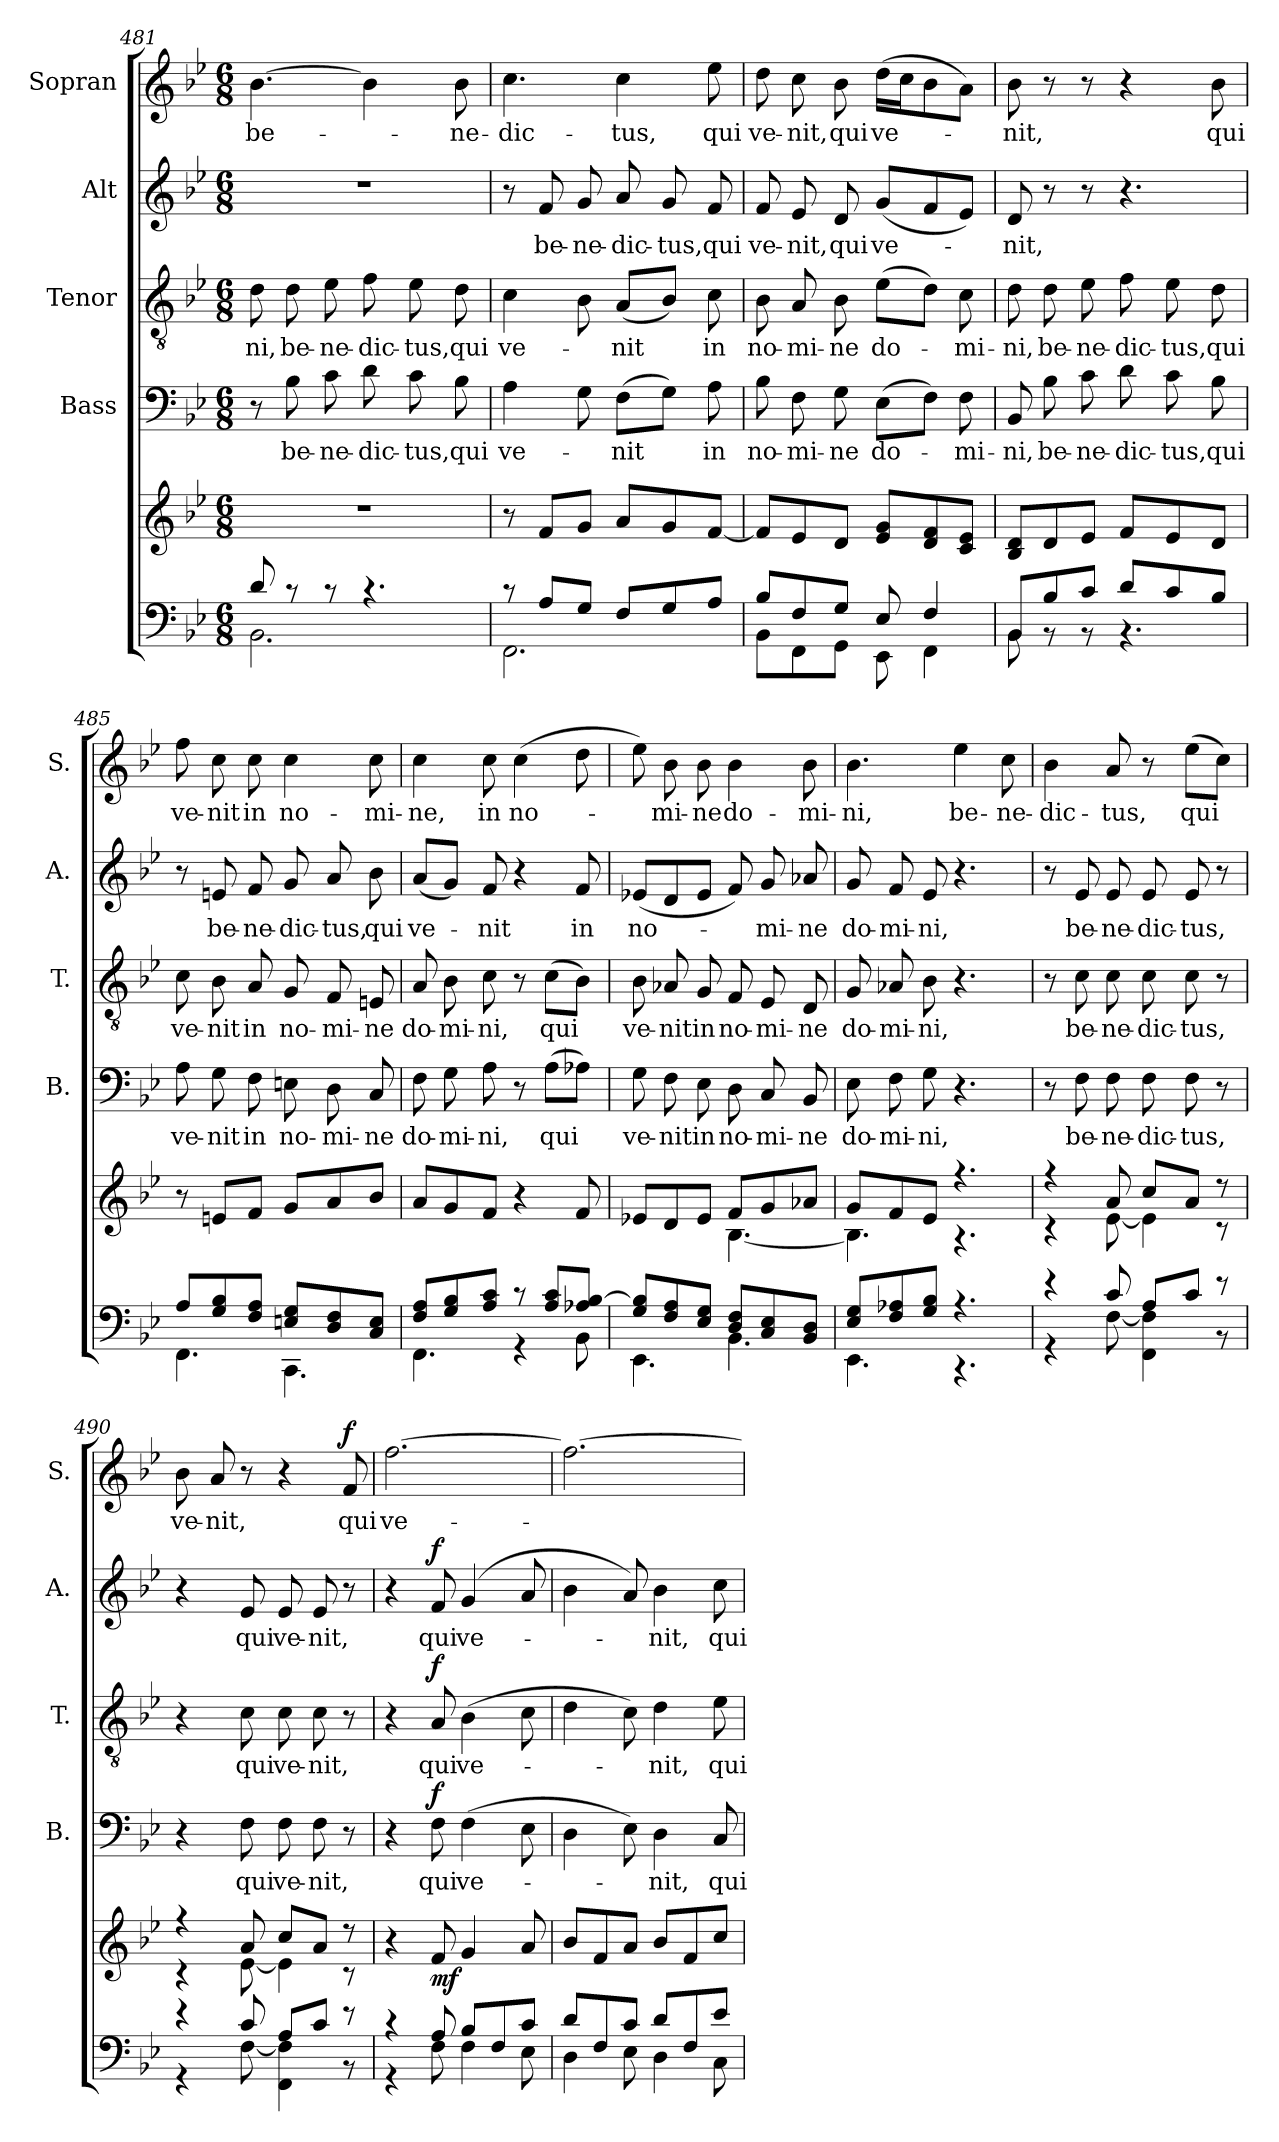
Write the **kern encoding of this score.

**kern	**kern	**dynam	**kern	**text	**dynam	**kern	**text	**dynam	**kern	**text	**dynam	**kern	**text	**dynam
*part5	*part5	*part5	*part4	*part4	*part4	*part3	*part3	*part3	*part2	*part2	*part2	*part1	*part1	*part1
*staff6	*staff5	*staff5/6	*staff4	*staff4	*staff4	*staff3	*staff3	*staff3	*staff2	*staff2	*staff2	*staff1	*staff1	*staff1
*	*	*	*I"Bass	*	*	*I"Tenor	*	*	*I"Alt	*	*	*I"Sopran	*	*
*	*	*	*I'B.	*	*	*I'T.	*	*	*I'A.	*	*	*I'S.	*	*
*clefF4	*clefG2	*	*clefF4	*	*	*clefGv2	*	*	*clefG2	*	*	*clefG2	*	*
*k[b-e-]	*k[b-e-]	*	*k[b-e-]	*	*	*k[b-e-]	*	*	*k[b-e-]	*	*	*k[b-e-]	*	*
*B-:	*B-:	*	*B-:	*	*	*B-:	*	*	*B-:	*	*	*B-:	*	*
*M6/8	*M6/8	*	*M6/8	*	*	*M6/8	*	*	*M6/8	*	*	*M6/8	*	*
=481	=481	=481	=481	=481	=481	=481	=481	=481	=481	=481	=481	=481	=481	=481
*^	*	*	*	*	*	*	*	*	*	*	*	*	*	*
!	!	!	!	!	!	!	!	!LO:LY:b	!	!	!	!	!	!LO:LY:b	!
8d/	2.BB-\	2.r	.	8r	.	.	8d\	-ni,	.	2.r	.	.	[4.b-\	be-	.
!	!	!	!	!	!LO:LY:b	!	!	!LO:LY:b	!	!	!	!	!	!	!
8rc	.	.	.	8B-\	be-	.	8d\	be-	.	.	.	.	.	.	.
!	!	!	!	!	!LO:LY:b	!	!	!LO:LY:b	!	!	!	!	!	!	!
8rc	.	.	.	8c\	-ne-	.	8e-\	-ne-	.	.	.	.	.	.	.
!	!	!	!	!	!LO:LY:b	!	!	!LO:LY:b	!	!	!	!	!	!	!
4.rc	.	.	.	8d\	-dic-	.	8f\	-dic-	.	.	.	.	4b-\]	.	.
!	!	!	!	!	!LO:LY:b	!	!	!LO:LY:b	!	!	!	!	!	!	!
.	.	.	.	8c\	-tus,	.	8e-\	-tus,	.	.	.	.	.	.	.
!	!	!	!	!	!LO:LY:b	!	!	!LO:LY:b	!	!	!	!	!	!LO:LY:b	!
.	.	.	.	8B-\	qui	.	8d\	qui	.	.	.	.	8b-\	-ne-	.
=482	=482	=482	=482	=482	=482	=482	=482	=482	=482	=482	=482	=482	=482	=482	=482
!	!	!	!	!	!LO:LY:b	!	!	!LO:LY:b	!	!	!	!	!	!LO:LY:b	!
8rB	2.FF\	8r	.	4A\	ve-	.	4c\	ve-	.	8r	.	.	4.cc\	-dic-	.
!	!	!	!	!	!	!	!	!	!	!	!LO:LY:b	!	!	!	!
8A/L	.	8f/L	.	.	.	.	.	.	.	8f/	be-	.	.	.	.
!	!	!	!	!	!	!	!	!	!	!	!LO:LY:b	!	!	!	!
8G/J	.	8g/J	.	8G\	.	.	8B-\	.	.	8g/	-ne-	.	.	.	.
!	!	!	!	!	!LO:LY:b	!	!	!LO:LY:b	!	!	!LO:LY:b	!	!	!LO:LY:b	!
8F/L	.	8a/L	.	(>8F\L	-nit	.	(<8A/L	-nit	.	8a/	-dic-	.	4cc\	-tus,	.
!	!	!	!	!	!	!	!	!	!	!	!LO:LY:b	!	!	!	!
8G/	.	8g/	.	8G\J)	.	.	8B-/J)	.	.	8g/	-tus,	.	.	.	.
!	!	!	!	!	!LO:LY:b	!	!	!LO:LY:b	!	!	!LO:LY:b	!	!	!LO:LY:b	!
8A/J	.	[8f/J	.	8A\	in	.	8c\	in	.	8f/	qui	.	8ee-\	qui	.
!!LO:LB:g=z
=483	=483	=483	=483	=483	=483	=483	=483	=483	=483	=483	=483	=483	=483	=483	=483
!	!	!	!	!	!LO:LY:b	!	!	!LO:LY:b	!	!	!LO:LY:b	!	!	!LO:LY:b	!
8B-/L	8BB-\L	8f/L]	.	8B-\	no-	.	8B-\	no-	.	8f/	ve-	.	8dd\	ve-	.
!	!	!	!	!	!LO:LY:b	!	!	!LO:LY:b	!	!	!LO:LY:b	!	!	!LO:LY:b	!
8F/	8FF\	8e-/	.	8F\	-mi-	.	8A/	-mi-	.	8e-/	-nit,	.	8cc\	-nit,	.
!	!	!	!	!	!LO:LY:b	!	!	!LO:LY:b	!	!	!LO:LY:b	!	!	!LO:LY:b	!
8G/J	8GG\J	8d/J	.	8G\	-ne	.	8B-\	-ne	.	8d/	qui	.	8b-\	qui	.
!	!	!	!	!	!LO:LY:b	!	!	!LO:LY:b	!	!	!LO:LY:b	!	!	!LO:LY:b	!
8E-/	8EE-\	8e-/ 8g/L	.	(>8E-\L	do-	.	(>8e-\L	do-	.	(<8g/L	ve-	.	(>16dd\LL	ve-	.
.	.	.	.	.	.	.	.	.	.	.	.	.	16cc\J	.	.
4F/	4FF\	8d/ 8f/	.	8F\J)	.	.	8d\J)	.	.	8f/	.	.	8b-\	.	.
!	!	!	!	!	!LO:LY:b	!	!	!LO:LY:b	!	!	!	!	!	!	!
.	.	8c/ 8e-/J	.	8F\	-mi-	.	8c\	-mi-	.	8e-/J)	.	.	8a\J)	.	.
=484	=484	=484	=484	=484	=484	=484	=484	=484	=484	=484	=484	=484	=484	=484	=484
!	!	!	!	!	!LO:LY:b	!	!	!LO:LY:b	!	!	!LO:LY:b	!	!	!LO:LY:b	!
8BB-/L	8BB-\	8B-/ 8d/L	.	8BB-/	-ni,	.	8d\	-ni,	.	8d/	-nit,	.	8b-\	-nit,	.
!	!	!	!	!	!LO:LY:b	!	!	!LO:LY:b	!	!	!	!	!	!	!
8B-/	8rBB	8d/	.	8B-\	be-	.	8d\	be-	.	8r	.	.	8r	.	.
!	!	!	!	!	!LO:LY:b	!	!	!LO:LY:b	!	!	!	!	!	!	!
8c/J	8rBB	8e-/J	.	8c\	-ne-	.	8e-\	-ne-	.	8r	.	.	8r	.	.
!	!	!	!	!	!LO:LY:b	!	!	!LO:LY:b	!	!	!	!	!	!	!
8d/L	4.rBB	8f/L	.	8d\	-dic-	.	8f\	-dic-	.	4.r	.	.	4r	.	.
!	!	!	!	!	!LO:LY:b	!	!	!LO:LY:b	!	!	!	!	!	!	!
8c/	.	8e-/	.	8c\	-tus,	.	8e-\	-tus,	.	.	.	.	.	.	.
!	!	!	!	!	!LO:LY:b	!	!	!LO:LY:b	!	!	!	!	!	!LO:LY:b	!
8B-/J	.	8d/J	.	8B-\	qui	.	8d\	qui	.	.	.	.	8b-\	qui	.
=485	=485	=485	=485	=485	=485	=485	=485	=485	=485	=485	=485	=485	=485	=485	=485
!	!	!	!	!	!LO:LY:b	!	!	!LO:LY:b	!	!	!	!	!	!LO:LY:b	!
8A/L	4.FF\	8r	.	8A\	ve-	.	8c\	ve-	.	8r	.	.	8ff\	ve-	.
!	!	!	!	!	!LO:LY:b	!	!	!LO:LY:b	!	!	!LO:LY:b	!	!	!LO:LY:b	!
8G/ 8B-/	.	8en/L	.	8G\	-nit	.	8B-\	-nit	.	8en/	be-	.	8cc\	-nit	.
!	!	!	!	!	!LO:LY:b	!	!	!LO:LY:b	!	!	!LO:LY:b	!	!	!LO:LY:b	!
8F/ 8A/J	.	8f/J	.	8F\	in	.	8A/	in	.	8f/	-ne-	.	8cc\	in	.
!	!	!	!	!	!LO:LY:b	!	!	!LO:LY:b	!	!	!LO:LY:b	!	!	!LO:LY:b	!
8En/ 8G/L	4.CC\	8g/L	.	8En\	no-	.	8G/	no-	.	8g/	-dic-	.	4cc\	no-	.
!	!	!	!	!	!LO:LY:b	!	!	!LO:LY:b	!	!	!LO:LY:b	!	!	!	!
8D/ 8F/	.	8a/	.	8D\	-mi-	.	8F/	-mi-	.	8a/	-tus,	.	.	.	.
!	!	!	!	!	!LO:LY:b	!	!	!LO:LY:b	!	!	!LO:LY:b	!	!	!LO:LY:b	!
8C/ 8E/J	.	8b-/J	.	8C/	-ne	.	8En/	-ne	.	8b-\	qui	.	8cc\	-mi-	.
=486	=486	=486	=486	=486	=486	=486	=486	=486	=486	=486	=486	=486	=486	=486	=486
!	!	!	!	!	!LO:LY:b	!	!	!LO:LY:b	!	!	!LO:LY:b	!	!	!LO:LY:b	!
8F/ 8A/L	4.FF\	8a/L	.	8F\	do-	.	8A/	do-	.	(<8a/L	ve-	.	4cc\	-ne,	.
!	!	!	!	!	!LO:LY:b	!	!	!LO:LY:b	!	!	!	!	!	!	!
8G/ 8B-/	.	8g/	.	8G\	-mi-	.	8B-\	-mi-	.	8g/J)	.	.	.	.	.
!	!	!	!	!	!LO:LY:b	!	!	!LO:LY:b	!	!	!LO:LY:b	!	!	!LO:LY:b	!
8A/ 8c/J	.	8f/J	.	8A\	-ni,	.	8c\	-ni,	.	8f/	-nit	.	8cc\	in	.
!	!	!	!	!	!	!	!	!	!	!	!	!	!	!LO:LY:b	!
8rc	4rGG	4r	.	8r	.	.	8r	.	.	4r	.	.	(>4cc\	no-	.
!	!	!	!	!	!LO:LY:b	!	!	!LO:LY:b	!	!	!	!	!	!	!
8A/ 8c/L	.	.	.	(>8A\L	qui	.	(>8c\L	qui	.	.	.	.	.	.	.
!	!	!	!	!	!	!	!	!	!	!	!LO:LY:b	!	!	!	!
8A-X/ [>8B-/J	8BB-\	8f/	.	8A-X\J)	.	.	8B-\J)	.	.	8f/	in	.	8dd\	.	.
=487	=487	=487	=487	=487	=487	=487	=487	=487	=487	=487	=487	=487	=487	=487	=487
*	*	*^	*	*	*	*	*	*	*	*	*	*	*	*	*
!	!	!	!	!	!	!LO:LY:b	!	!	!LO:LY:b	!	!	!LO:LY:b	!	!	!	!
8G/ 8B-/]L	4.EE-\	8e-X/L	4.ryy	.	8G\	ve-	.	8B-\	ve-	.	(<8e-X/L	no-	.	8ee-\)	.	.
!	!	!	!	!	!	!LO:LY:b	!	!	!LO:LY:b	!	!	!	!	!	!LO:LY:b	!
8F/ 8A/	.	8d/	.	.	8F\	-nit	.	8A-X/	-nit	.	8d/	.	.	8b-\	-mi-	.
!	!	!	!	!	!	!LO:LY:b	!	!	!LO:LY:b	!	!	!	!	!	!LO:LY:b	!
8E-/ 8G/J	.	8e-/J	.	.	8E-\	in	.	8G/	in	.	8e-/J	.	.	8b-\	-ne	.
!	!	!	!	!	!	!LO:LY:b	!	!	!LO:LY:b	!	!	!	!	!	!LO:LY:b	!
8D/ 8F/L	4.BB-\	8f/L	[<4.B-\	.	8D\	no-	.	8F/	no-	.	8f/)	.	.	4b-\	do-	.
!	!	!	!	!	!	!LO:LY:b	!	!	!LO:LY:b	!	!	!LO:LY:b	!	!	!	!
8C/ 8E-/	.	8g/	.	.	8C/	-mi-	.	8E-/	-mi-	.	8g/	-mi-	.	.	.	.
!	!	!	!	!	!	!LO:LY:b	!	!	!LO:LY:b	!	!	!LO:LY:b	!	!	!LO:LY:b	!
8BB-/ 8D/J	.	8a-X/J	.	.	8BB-/	-ne	.	8D/	-ne	.	8a-X/	-ne	.	8b-\	-mi-	.
!!LO:PB:g=z
=488	=488	=488	=488	=488	=488	=488	=488	=488	=488	=488	=488	=488	=488	=488	=488	=488
!	!	!	!	!	!	!LO:LY:b	!	!	!LO:LY:b	!	!	!LO:LY:b	!	!	!LO:LY:b	!
8E-/ 8G/L	4.EE-\	8g/L	4.B-\]	.	8E-\	do-	.	8G/	do-	.	8g/	do-	.	4.b-\	-ni,	.
!	!	!	!	!	!	!LO:LY:b	!	!	!LO:LY:b	!	!	!LO:LY:b	!	!	!	!
8F/ 8A-X/	.	8f/	.	.	8F\	-mi-	.	8A-X/	-mi-	.	8f/	-mi-	.	.	.	.
!	!	!	!	!	!	!LO:LY:b	!	!	!LO:LY:b	!	!	!LO:LY:b	!	!	!	!
8G/ 8B-/J	.	8e-/J	.	.	8G\	-ni,	.	8B-\	-ni,	.	8e-/	-ni,	.	.	.	.
!	!	!	!	!	!	!	!	!	!	!	!	!	!	!	!LO:LY:b	!
4.r	4.r	4.r	4.r	.	4.r	.	.	4.r	.	.	4.r	.	.	4ee-\	be-	.
!	!	!	!	!	!	!	!	!	!	!	!	!	!	!	!LO:LY:b	!
.	.	.	.	.	.	.	.	.	.	.	.	.	.	8cc\	-ne-	.
=489	=489	=489	=489	=489	=489	=489	=489	=489	=489	=489	=489	=489	=489	=489	=489	=489
!	!	!	!	!	!	!	!	!	!	!	!	!	!	!	!LO:LY:b	!
4r	4r	4r	4r	.	8r	.	.	8r	.	.	8r	.	.	4b-\	-dic-	.
!	!	!	!	!	!	!LO:LY:b	!	!	!LO:LY:b	!	!	!LO:LY:b	!	!	!	!
.	.	.	.	.	8F\	be-	.	8c\	be-	.	8e-/	be-	.	.	.	.
!	!	!	!	!	!	!LO:LY:b	!	!	!LO:LY:b	!	!	!LO:LY:b	!	!	!LO:LY:b	!
8c/	[<8F\	8a/	[<8e-\	.	8F\	-ne-	.	8c\	-ne-	.	8e-/	-ne-	.	8a/	-tus,	.
!	!	!	!	!	!	!LO:LY:b	!	!	!LO:LY:b	!	!	!LO:LY:b	!	!	!	!
8A/L	4FF\ 4F\]	8cc/L	4e-\]	.	8F\	-dic-	.	8c\	-dic-	.	8e-/	-dic-	.	8r	.	.
!	!	!	!	!	!	!LO:LY:b	!	!	!LO:LY:b	!	!	!LO:LY:b	!	!	!LO:LY:b	!
8c/J	.	8a/J	.	.	8F\	-tus,	.	8c\	-tus,	.	8e-/	-tus,	.	(>8ee-\L	qui	.
8r	8r	8r	8r	.	8r	.	.	8r	.	.	8r	.	.	8cc\J)	.	.
=490	=490	=490	=490	=490	=490	=490	=490	=490	=490	=490	=490	=490	=490	=490	=490	=490
!	!	!	!	!	!	!	!	!	!	!	!	!	!	!	!LO:LY:b	!
4r	4r	4r	4r	.	4r	.	.	4r	.	.	4r	.	.	8b-\	ve-	.
!	!	!	!	!	!	!	!	!	!	!	!	!	!	!	!LO:LY:b	!
.	.	.	.	.	.	.	.	.	.	.	.	.	.	8a/	-nit,	.
!	!	!	!	!	!	!LO:LY:b	!	!	!LO:LY:b	!	!	!LO:LY:b	!	!	!	!
8c/	[<8F\	8a/	[<8e-\	.	8F\	qui	.	8c\	qui	.	8e-/	qui	.	8r	.	.
!	!	!	!	!	!	!LO:LY:b	!	!	!LO:LY:b	!	!	!LO:LY:b	!	!	!	!
8A/L	4FF\ 4F\]	8cc/L	4e-\]	.	8F\	ve-	.	8c\	ve-	.	8e-/	ve-	.	4r	.	.
!	!	!	!	!	!	!LO:LY:b	!	!	!LO:LY:b	!	!	!LO:LY:b	!	!	!	!
8c/J	.	8a/J	.	.	8F\	-nit,	.	8c\	-nit,	.	8e-/	-nit,	.	.	.	.
!	!	!	!	!	!	!	!	!	!	!	!	!	!	!	!LO:LY:b	!LO:DY:a
8r	8r	8r	8r	.	8r	.	.	8r	.	.	8r	.	.	8f/	qui	f
=491	=491	=491	=491	=491	=491	=491	=491	=491	=491	=491	=491	=491	=491	=491	=491	=491
!	!	!	!	!	!	!	!	!	!	!	!	!	!	!	!LO:LY:b	!
*	*	*v	*v	*	*	*	*	*	*	*	*	*	*	*	*	*
4r	4r	4r	.	4r	.	.	4r	.	.	4r	.	.	[2.ff\	ve-	.
!	!	!	!LO:DY:b	!	!LO:LY:b	!LO:DY:a	!	!LO:LY:b	!LO:DY:a	!	!LO:LY:b	!LO:DY:a	!	!	!
8A/	8F\	8f/	mf	8F\	qui	f	8A/	qui	f	8f/	qui	f	.	.	.
!	!	!	!	!	!LO:LY:b	!	!	!LO:LY:b	!	!	!LO:LY:b	!	!	!	!
8B-/L	4F\	4g/	.	(>4F\	ve-	.	(>4B-\	ve-	.	(4g/	ve-	.	.	.	.
8F/	.	.	.	.	.	.	.	.	.	.	.	.	.	.	.
8c/J	8E-\	8a/	.	8E-\	.	.	8c\	.	.	8a/	.	.	.	.	.
=492	=492	=492	=492	=492	=492	=492	=492	=492	=492	=492	=492	=492	=492	=492	=492
8d/L	4D\	8b-/L	.	4D\	.	.	4d\	.	.	4b-\	.	.	2.ff\_	.	.
8F/	.	8f/	.	.	.	.	.	.	.	.	.	.	.	.	.
8c/J	8E-\	8a/J	.	8E-\)	.	.	8c\)	.	.	8a/)	.	.	.	.	.
!	!	!	!	!	!LO:LY:b	!	!	!LO:LY:b	!	!	!LO:LY:b	!	!	!	!
8d/L	4D\	8b-/L	.	4D\	-nit,	.	4d\	-nit,	.	4b-\	-nit,	.	.	.	.
8F/	.	8f/	.	.	.	.	.	.	.	.	.	.	.	.	.
!	!	!	!	!	!LO:LY:b	!	!	!LO:LY:b	!	!	!LO:LY:b	!	!	!	!
8e-/J	8C\	8cc/J	.	8C/	qui	.	8e-\	qui	.	8cc\	qui	.	.	.	.
*v	*v	*	*	*	*	*	*	*	*	*	*	*	*	*	*
=	=	=	=	=	=	=	=	=	=	=	=	=	=	=
*-	*-	*-	*-	*-	*-	*-	*-	*-	*-	*-	*-	*-	*-	*-
